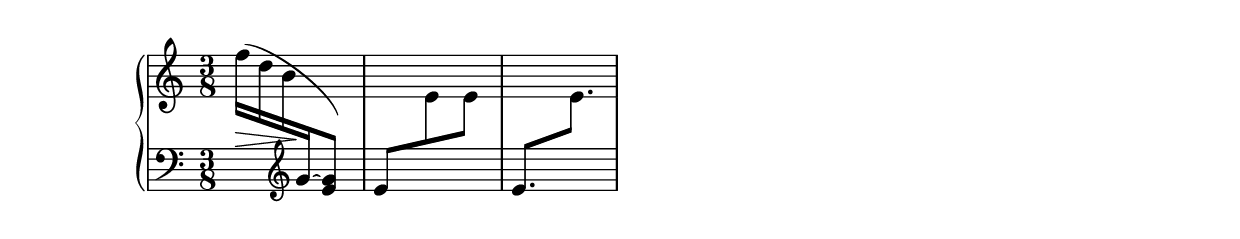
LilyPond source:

\version "2.2.0"
\header {
    texidoc = "Cross staff  (kneed) beams do not cause extreme slopes."
}

\score {
    \notes\context PianoStaff <<
    \context Staff = up
    \relative c'' <<
        {
	    \stemDown
            f16( \> d b\! \change Staff = down \stemUp
            \clef treble g ~ < g e>8)
	    
	     e[ \change Staff = up
	    \stemDown
	    e e]
	    \change Staff = down
	    \stemUp
	    e8.[
		\change Staff = up
	    \stemDown
	    e8.]
	    
	} \\
    >>
    \context Staff = down {
        \time 3/8 \clef bass s4.*3 }
    >>
    \paper { raggedright = ##t}
}

